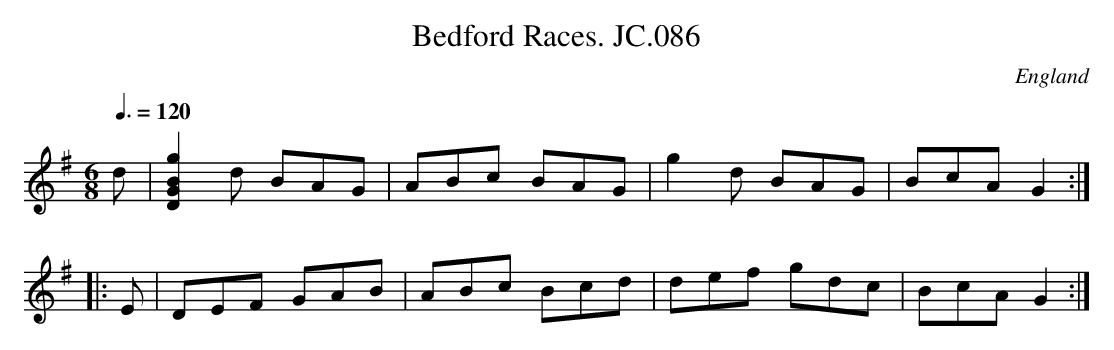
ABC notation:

X:1
T:Bedford Races. JC.086
O:England
M:6/8
L:1/8
Q:3/8=120
K:G major
d|\
[G2D2B2g2]d BAG|ABc BAG|g2d BAG|BcAG2:|!
|:E|DEF GAB|ABc Bcd|def gdc|BcAG2:|
